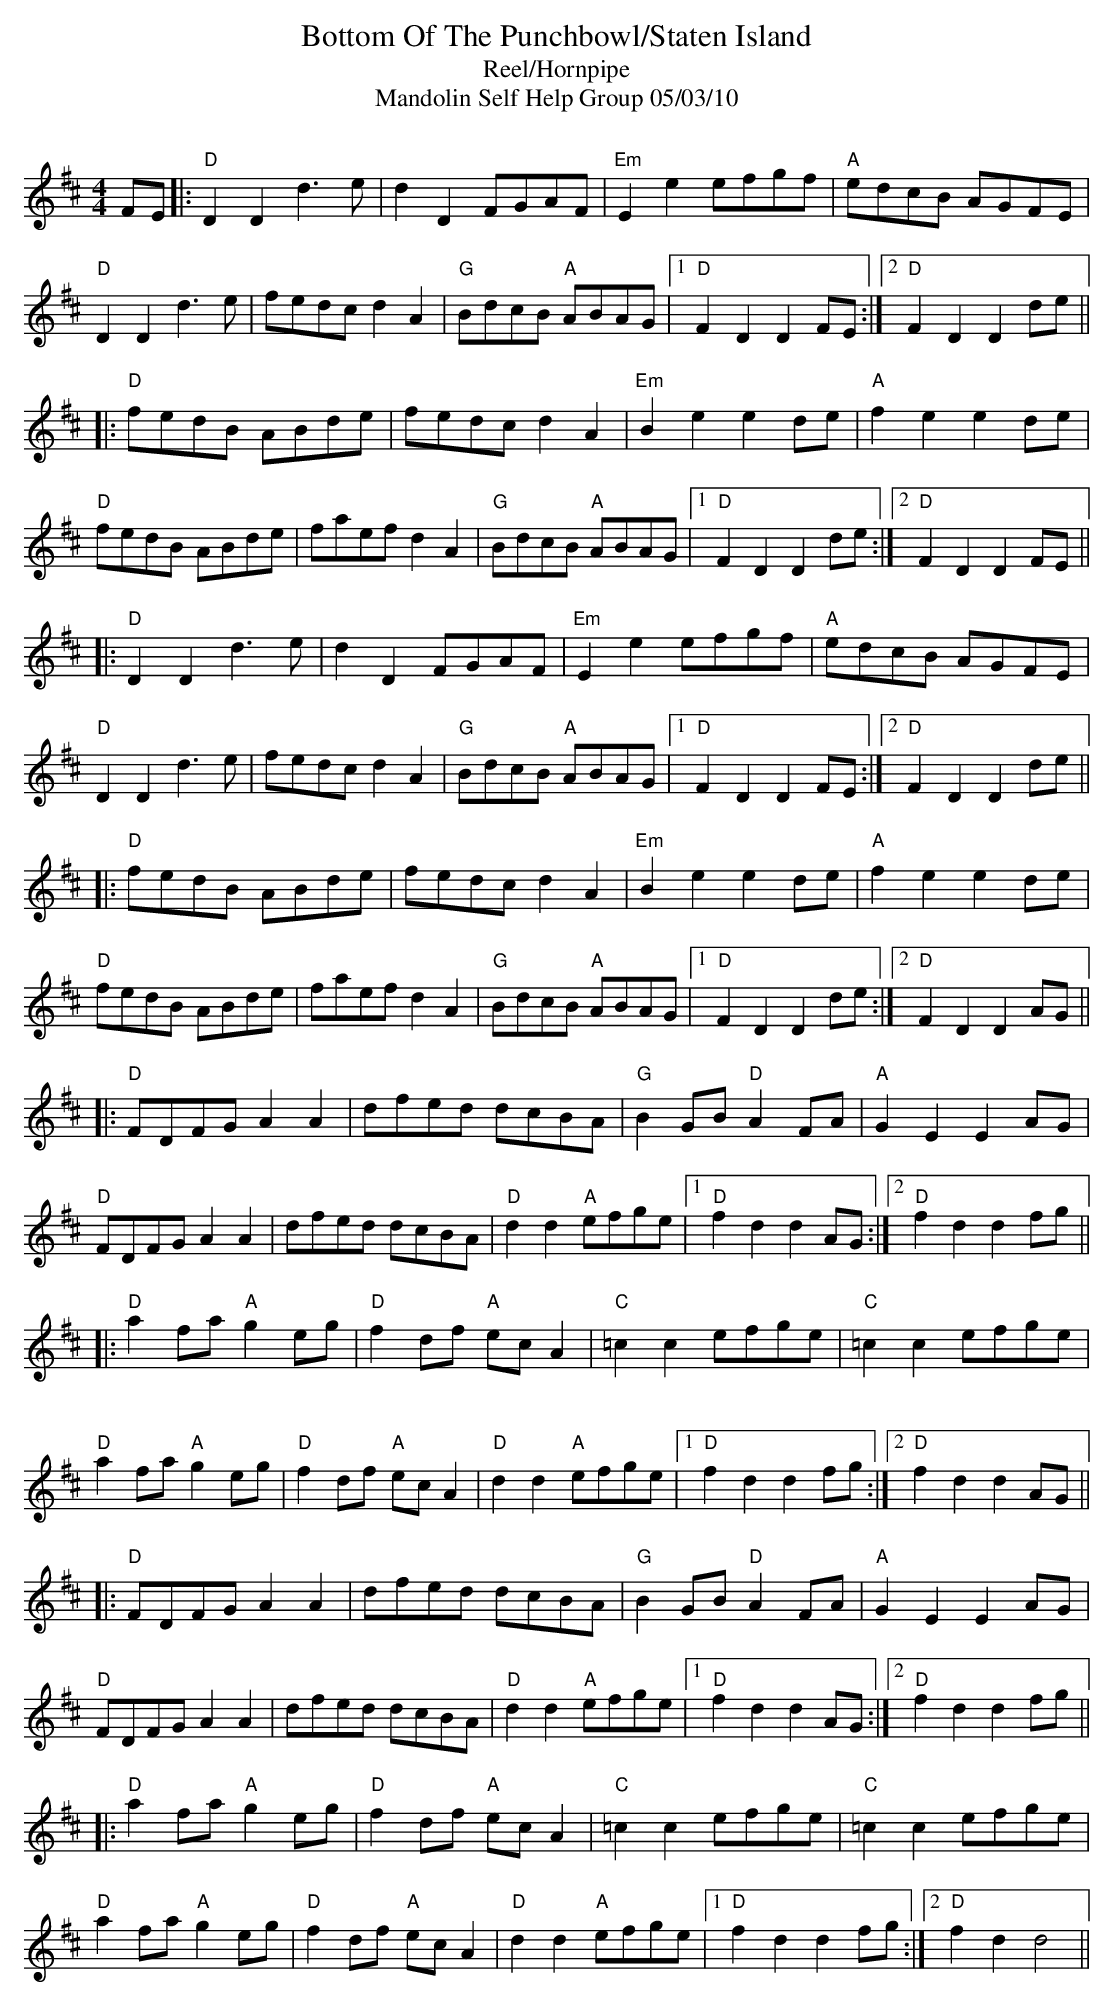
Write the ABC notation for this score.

X:1
T:Bottom Of The Punchbowl/Staten Island
T:Reel/Hornpipe
T:Mandolin Self Help Group 05/03/10
Q:180
M:4/4
L:1/8
K:D
FE |: "D"D2 D2 d3 e | d2 D2 FGAF | "Em"E2 e2 efgf | "A"edcB AGFE |
"D"D2 D2 d3 e | fedc d2 A2 | "G"BdcB "A"ABAG |1 "D"F2 D2 D2 FE :|2 "D"F2 D2 D2 de ||
|: "D"fedB ABde | fedc d2 A2 | "Em"B2 e2 e2 de | "A"f2 e2 e2 de |
"D"fedB ABde | faef d2 A2 | "G"BdcB "A"ABAG |1 "D"F2 D2 D2 de :|2 "D"F2 D2 D2 FE ||
|:  "D"D2 D2 d3 e | d2 D2 FGAF | "Em"E2 e2 efgf | "A"edcB AGFE |
"D"D2 D2 d3 e | fedc d2 A2 | "G"BdcB "A"ABAG |1 "D"F2 D2 D2 FE :|2 "D"F2 D2 D2 de ||
|: "D"fedB ABde | fedc d2 A2 | "Em"B2 e2 e2 de | "A"f2 e2 e2 de |
"D"fedB ABde | faef d2 A2 | "G"BdcB "A"ABAG |1 "D"F2 D2 D2 de :|2 "D"F2 D2 D2 AG ||
|: "D"FDFG A2 A2 | dfed dcBA | "G"B2 GB "D"A2 FA | "A"G2 E2 E2 AG |
"D"FDFG A2 A2 | dfed dcBA | "D"d2 d2 "A"efge |1 "D"f2 d2 d2 AG :|2 "D"f2 d2 d2 fg ||
|: "D"a2 fa "A"g2 eg | "D"f2 df "A"ec A2 | "C"=c2 c2 efge | "C"=c2 c2 efge |
"D"a2 fa "A"g2 eg | "D"f2 df "A"ec A2 | "D"d2 d2 "A"efge |1 "D"f2 d2 d2 fg :|2 "D"f2 d2 d2 AG ||
|: "D"FDFG A2 A2 | dfed dcBA | "G"B2 GB "D"A2 FA | "A"G2 E2 E2 AG |
"D"FDFG A2 A2 | dfed dcBA | "D"d2 d2 "A"efge |1 "D"f2 d2 d2 AG :|2 "D"f2 d2 d2 fg ||
|: "D"a2 fa "A"g2 eg | "D"f2 df "A"ec A2 | "C"=c2 c2 efge | "C"=c2 c2 efge |
"D"a2 fa "A"g2 eg | "D"f2 df "A"ec A2 | "D"d2 d2 "A"efge |1 "D"f2 d2 d2 fg :|2 "D"f2 d2 d4 ||
